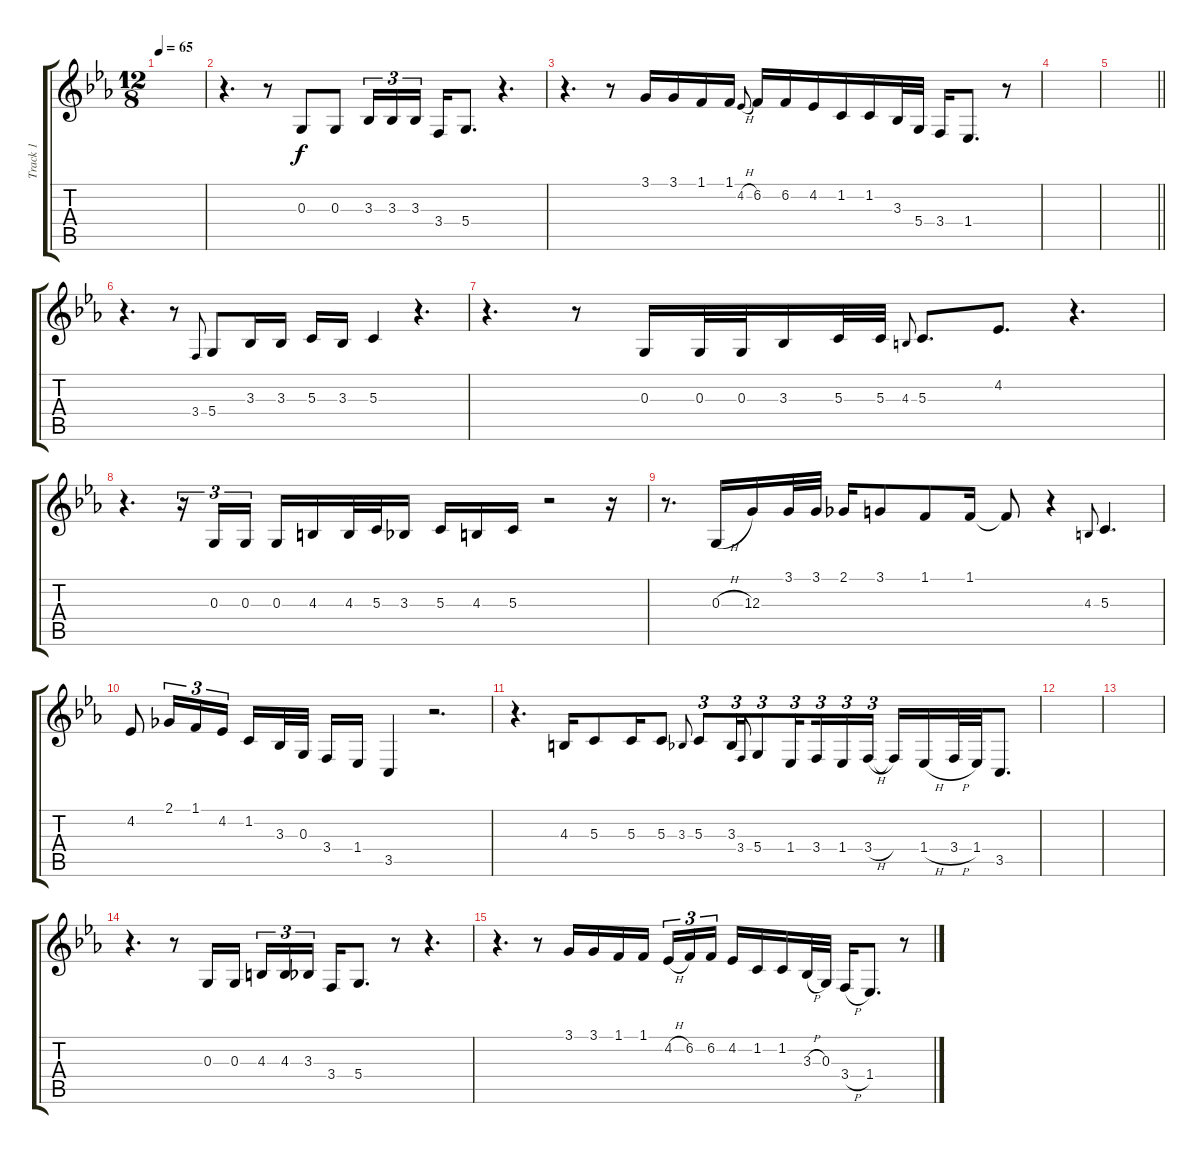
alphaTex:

\track ("Track 1" "Track 1") {instrument altosax}
\staff {score tabs}
\tuning (E4 B3 G3 D3 A2 E2) {hide}
\ts (12 8)
\tempo 65
\clef g2
\ks cminor
|
r.4{d} r.8 0.3.8 0.3.8 3.3.16{tu (3 2)} 3.3.16{tu (3 2)} 3.3.16{tu (3 2) beam splitsecondary} 3.4.16 5.4.8{d} r.4{d} |
r.4{d} r.8 3.1.16 3.1.16 1.1.16 1.1.16 4.2{h}.8{gr onbeat} 6.2.16 6.2.16 4.2.16 1.2.16 1.2.16 3.3.32 5.4.32 3.4.16 1.4.8{d} r.8 |
|
\barLineRight lightlight
|
r.4{d} r.8 3.4.8{gr onbeat} 5.4.8 3.3.16 3.3.16 5.3.16 3.3.16 5.3.4 r.4{d} |
r.4{d} r.8 0.3.16 0.3.32 0.3.32 3.3.16 5.3.32 5.3.32 4.3.8{gr onbeat} 5.3.8{d} 4.2.8{d} r.4{d} |
r.4{d} r.16{tu (3 2)} 0.3.16{tu (3 2)} 0.3.16{tu (3 2) beam splitsecondary} 0.3.16 4.3.16 4.3.32 5.3.32 3.3.16 5.3.16 4.3.16 5.3.16 r.2 r.16 |
r.8{d} 0.3{h}.16 12.3.16 3.1.32 3.1.32 2.1.16 3.1.8 1.1.8 1.1.16 1.1{t}.8 r.4 4.3.8{gr onbeat} 5.3.4{d} |
4.2.8 2.1.16{tu (3 2)} 1.1.16{tu (3 2)} 4.2.16{tu (3 2) beam splitsecondary} 1.2.16 3.3.32 0.3.32 3.4.16 1.4.16 3.5.4 r.2{d} |
r.4{d} 4.3.16 5.3.8 5.3.16 5.3.8 3.3.8{gr onbeat} 5.3.8{tu (3 2)} 3.3.16{tu (3 2)} 3.4.8{gr onbeat} 5.4.8{tu (3 2)} 1.4.16{tu (3 2) beam splitsecondary} 3.4.16{tu (3 2)} 1.4.16{tu (3 2)} 3.4{h}.16{tu (3 2)} 3.4{t}.16 1.4{h}.16 3.4{h}.32 1.4.32 3.5.8{d} |
|
|
r.4{d} r.8 0.3.16 0.3.16{beam splitsecondary} 4.3.16{tu (3 2)} 4.3.16{tu (3 2)} 3.3.16{tu (3 2)} 3.4.16 5.4.8{d} r.8 r.4{d} |
r.4{d} r.8 3.1.16 3.1.16 1.1.16 1.1.16 4.2{h}.16{tu (3 2)} 6.2.16{tu (3 2)} 6.2.16{tu (3 2) beam splitsecondary} 4.2.16 1.2.16 1.2.16 3.3{h}.32 0.3.32 3.4{h}.16 1.4.8{d} r.8
